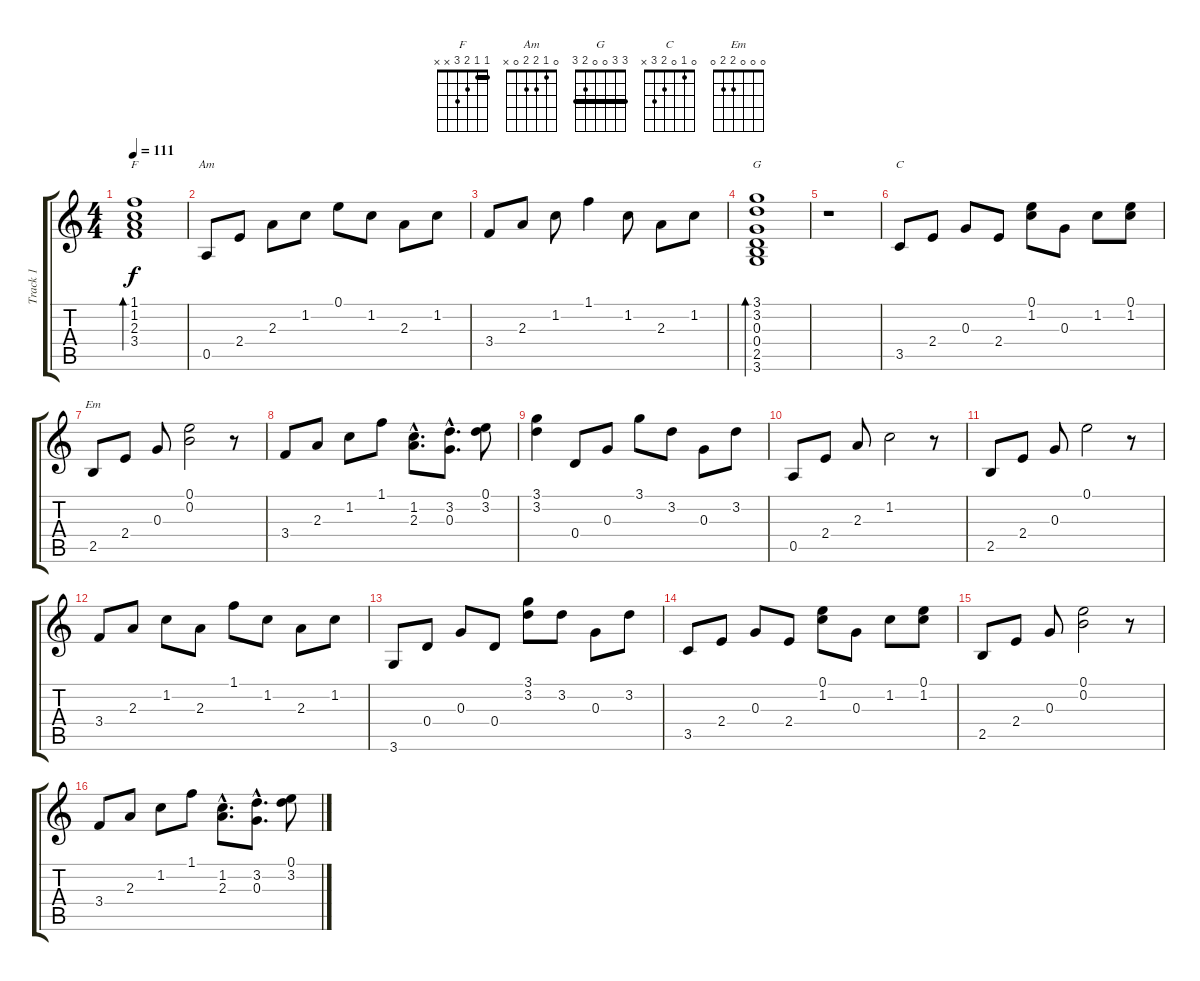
\track ("Track 1" "Track 1") {instrument acousticguitarsteel}
\staff {score tabs}
\tuning (E4 B3 G3 D3 A2 E2) {hide}
\chord ("F" 1 1 2 3 x x) {barre 1}
\chord ("Am" 0 1 2 2 0 x)
\chord ("G" 3 3 0 0 2 3) {barre 3}
\chord ("C" 0 1 0 2 3 x)
\chord ("Em" 0 0 0 2 2 0)
\ts (4 4)
\tempo 111
\clef g2
\ks c
(1.1 1.2 2.3 3.4).1{bd 480 ch "F" dy f} |
0.5.8{ch "Am"} 2.4.8 2.3.8 1.2.8 0.1.8 1.2.8 2.3.8 1.2.8 |
3.4.8 2.3.8 1.2.8 1.1.4 1.2.8 2.3.8 1.2.8 |
(3.1 3.2 0.3 0.4 2.5 3.6).1{bd 240 ch "G"} |
r.1 |
3.5.8{ch "C"} 2.4.8 0.3.8 2.4.8 (0.1 1.2).8 0.3.8 1.2.8 (0.1 1.2).8 |
2.5.8{ch "Em"} 2.4.8 0.3.8 (0.1 0.2).2 r.8 |
3.4.8 2.3.8 1.2.8 1.1.8 (1.2{hac} 2.3{hac}).8{d} (3.2{hac} 0.3{hac}).8{d} (0.1 3.2).8 |
(3.1 3.2).4 0.4.8 0.3.8 3.1.8 3.2.8 0.3.8 3.2.8 |
0.5.8 2.4.8 2.3.8 1.2.2 r.8 |
2.5.8 2.4.8 0.3.8 0.1.2 r.8 |
3.4.8 2.3.8 1.2.8 2.3.8 1.1.8 1.2.8 2.3.8 1.2.8 |
3.6.8 0.4.8 0.3.8 0.4.8 (3.1 3.2).8 3.2.8 0.3.8 3.2.8 |
3.5.8 2.4.8 0.3.8 2.4.8 (0.1 1.2).8 0.3.8 1.2.8 (0.1 1.2).8 |
2.5.8 2.4.8 0.3.8 (0.1 0.2).2 r.8 |
3.4.8 2.3.8 1.2.8 1.1.8 (1.2{hac} 2.3{hac}).8{d} (3.2{hac} 0.3{hac}).8{d} (0.1 3.2).8
